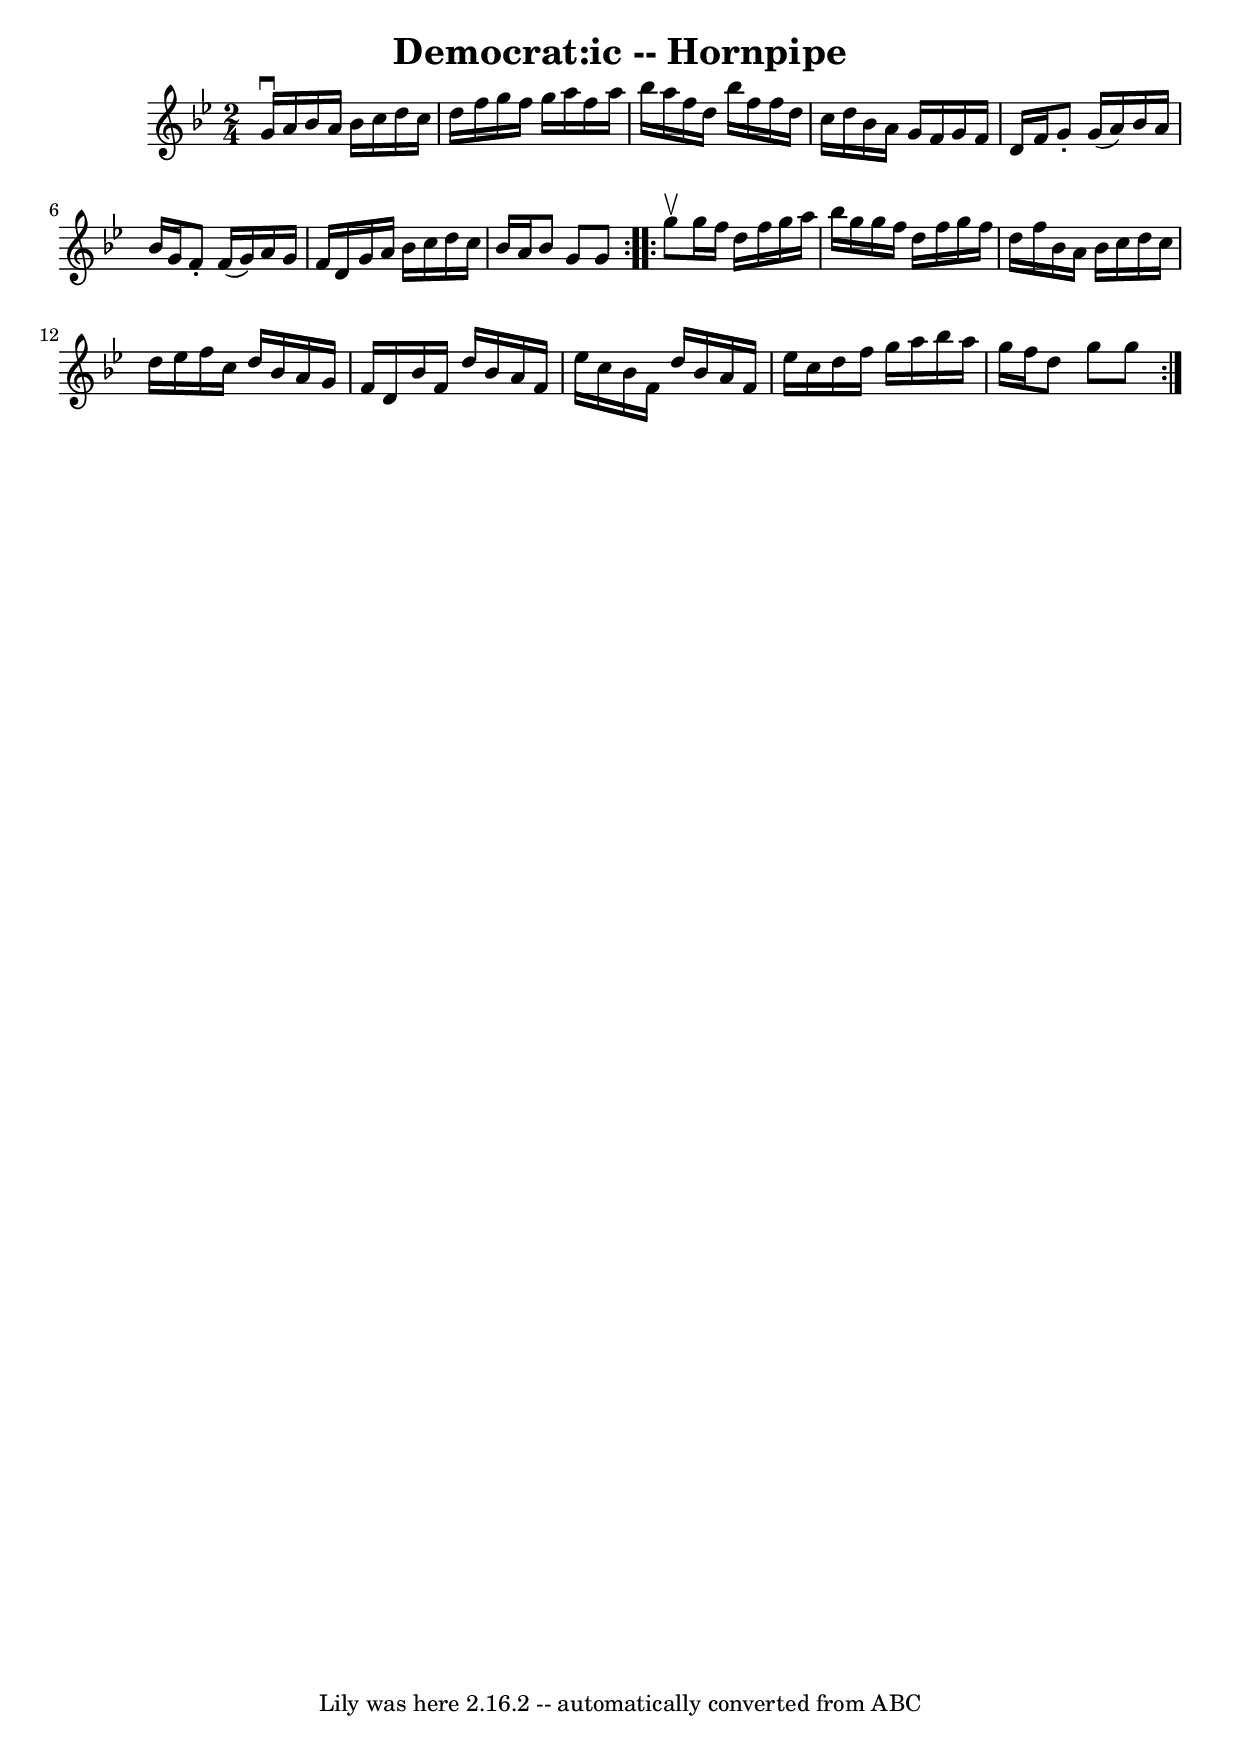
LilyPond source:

\version "2.16.2"
\include "Mammoth.ily"
\header {
  %% book = "Cole's 1000 Fiddle Tunes"
  crossRefNumber = "1"
  footnotes = ""
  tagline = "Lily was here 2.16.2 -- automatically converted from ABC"
  title = "Democrat:ic -- Hornpipe"

}
voicedefault =  {



  \repeat volta 2 {

    \time 2/4 
    \key g \minor
    g'16^\downbow a'16  |
    bes'16 a'16    
    bes'16 c''16 d''16 c''16 d''16 f''16  |
    g''16 f''16  
    g''16 a''16 f''16 a''16 bes''16 a''16  |
    f''16    
    d''16 bes''16 f''16 f''16 d''16 c''16 d''16  |
    
    bes'16 a'16 g'16 f'16 g'16 f'16 d'16 f'16  |
    
    g'8 -. g'16 (a'16) bes'16 a'16 bes'16 g'16  |
    f'8 -. f'16 (g'16) a'16 g'16 f'16 d'16  |
    g'16 a'16  
    bes'16 c''16 d''16 c''16 bes'16 a'16  |
    bes'8 g'8  
    g'8  
  }     
  \repeat volta 2 {
    g''8^\upbow |
    g''16 f''16    
    d''16 f''16 g''16 a''16 bes''16 g''16  |
    g''16 f''16 
    d''16 f''16 g''16 f''16 d''16 f''16  |
    bes'16    
    a'16 bes'16 c''16 d''16 c''16 d''16 ees''16  |
    f''16 
    c''16 d''16 bes'16 a'16 g'16 f'16 d'16  |
    
    bes'16 f'16 d''16 bes'16 a'16 f'16 ees''16 c''16  |
    
    bes'16 f'16 d''16 bes'16 a'16 f'16 ees''16 c''16  
    |
    d''16 f''16 g''16 a''16 bes''16 a''16 g''16    
    f''16  |
    d''8 g''8 g''8  
  }   

}

\score{
  <<

    \context Staff="default"
    {
      \voicedefault 
      
    }

  >>
  \layout {
    
  }
  \midi {
  }

}
